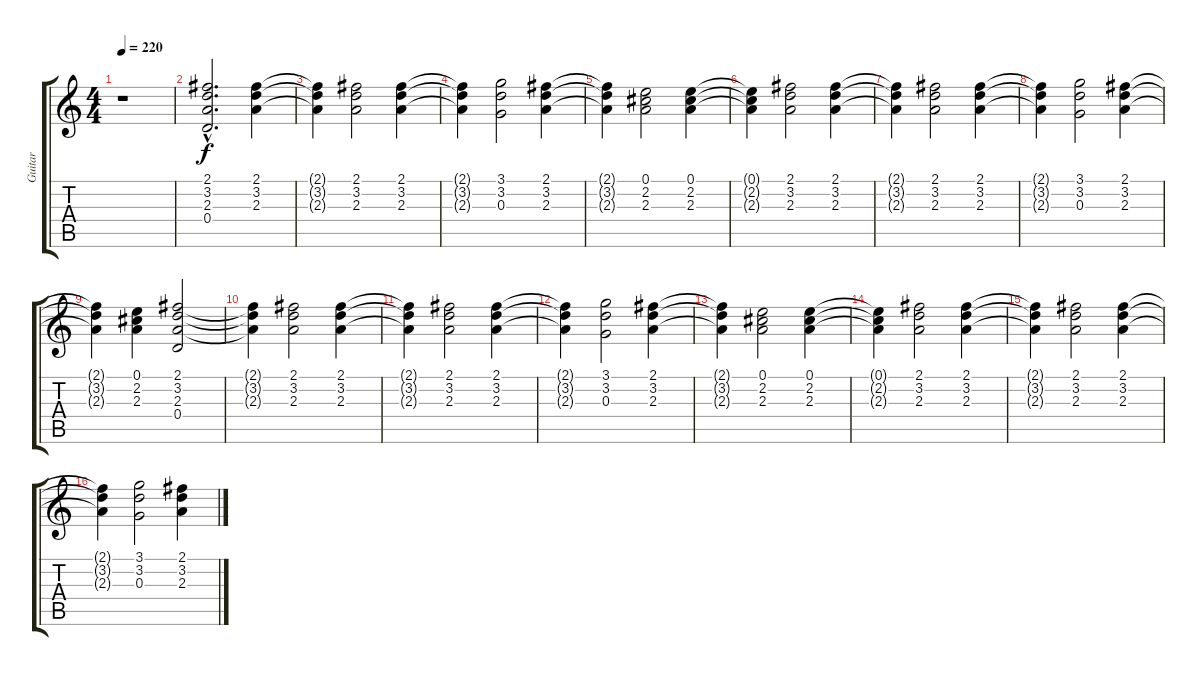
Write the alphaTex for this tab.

\track ("Guitar" "Guitar") {instrument acousticguitarnylon}
\staff {score tabs}
\tuning (E4 B3 G3 D3 A2 E2) {hide}
\ts (4 4)
\tempo 220
\clef g2
\ks c
r.1{dy f instrument acousticguitarnylon} |
(2.1{hac} 3.2{hac} 2.3{hac} 0.4{hac}).2{d} (2.1 3.2 2.3).4 |
(2.1{t} 3.2{t} 2.3{t}).4 (2.1 3.2 2.3).2 (2.1 3.2 2.3).4 |
(2.1{t} 3.2{t} 2.3{t}).4 (3.1 3.2 0.3).2 (2.1 3.2 2.3).4 |
(2.1{t} 3.2{t} 2.3{t}).4 (0.1 2.2 2.3).2 (0.1 2.2 2.3).4 |
(0.1{t} 2.2{t} 2.3{t}).4 (2.1 3.2 2.3).2 (2.1 3.2 2.3).4 |
(2.1{t} 3.2{t} 2.3{t}).4 (2.1 3.2 2.3).2 (2.1 3.2 2.3).4 |
(2.1{t} 3.2{t} 2.3{t}).4 (3.1 3.2 0.3).2 (2.1 3.2 2.3).4 |
(2.1{t} 3.2{t} 2.3{t}).4 (0.1 2.2 2.3).4 (2.1 3.2 2.3 0.4).2 |
(2.1{t} 3.2{t} 2.3{t}).4 (2.1 3.2 2.3).2 (2.1 3.2 2.3).4 |
(2.1{t} 3.2{t} 2.3{t}).4 (2.1 3.2 2.3).2 (2.1 3.2 2.3).4 |
(2.1{t} 3.2{t} 2.3{t}).4 (3.1 3.2 0.3).2 (2.1 3.2 2.3).4 |
(2.1{t} 3.2{t} 2.3{t}).4 (0.1 2.2 2.3).2 (0.1 2.2 2.3).4 |
(0.1{t} 2.2{t} 2.3{t}).4 (2.1 3.2 2.3).2 (2.1 3.2 2.3).4 |
(2.1{t} 3.2{t} 2.3{t}).4 (2.1 3.2 2.3).2 (2.1 3.2 2.3).4 |
(2.1{t} 3.2{t} 2.3{t}).4 (3.1 3.2 0.3).2 (2.1 3.2 2.3).4
